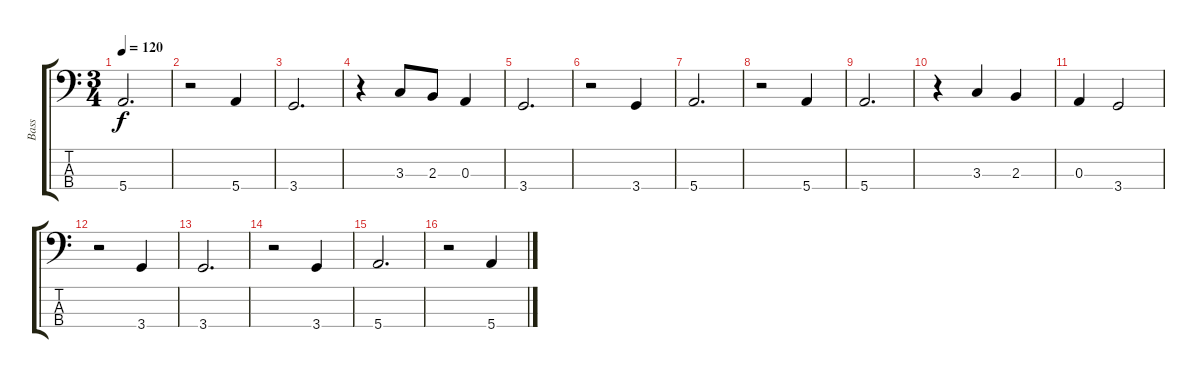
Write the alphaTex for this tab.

\track ("Bass" "Bass") {instrument electricbassfinger}
\staff {score tabs}
\tuning (G2 D2 A1 E1) {hide}
\ts (3 4)
\tempo 120
\clef f4
\ks c
5.4.2{d dy f} |
r.2 5.4.4 |
3.4.2{d} |
r.4 3.3.8 2.3.8 0.3.4 |
3.4.2{d} |
r.2 3.4.4 |
5.4.2{d} |
r.2 5.4.4 |
5.4.2{d} |
r.4 3.3.4 2.3.4 |
0.3.4 3.4.2 |
r.2 3.4.4 |
3.4.2{d} |
r.2 3.4.4 |
5.4.2{d} |
r.2 5.4.4
